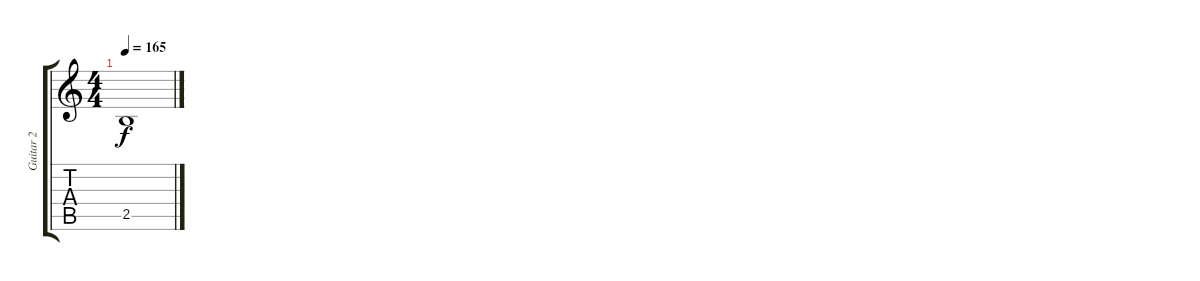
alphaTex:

\track ("Guitar 2" "Guitar 2") {instrument distortionguitar}
\staff {score tabs}
\tuning (E4 B3 G3 D3 A2 E2) {hide}
\ts (4 4)
\tempo 165
\clef g2
\ks c
2.5{t}.1{dy f volume 0}
